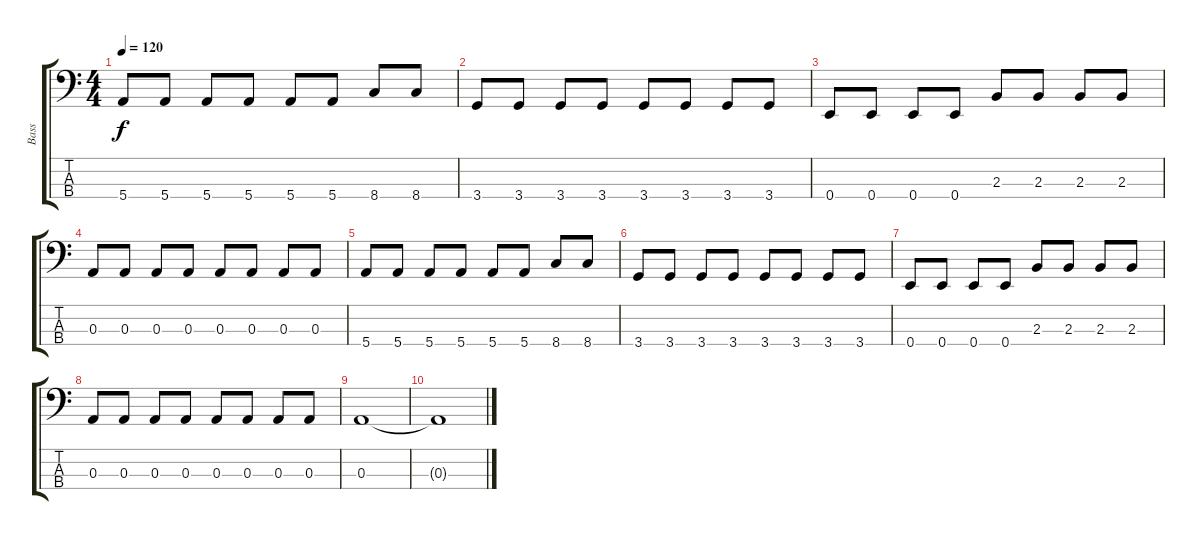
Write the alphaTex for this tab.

\track ("Bass" "Bass") {instrument electricbassfinger}
\staff {score tabs}
\tuning (G2 D2 A1 E1) {hide}
\ts (4 4)
\tempo 120
\clef f4
\ks c
5.4.8{dy f} 5.4.8 5.4.8 5.4.8 5.4.8 5.4.8 8.4.8 8.4.8 |
3.4.8 3.4.8 3.4.8 3.4.8 3.4.8 3.4.8 3.4.8 3.4.8 |
0.4.8 0.4.8 0.4.8 0.4.8 2.3.8 2.3.8 2.3.8 2.3.8 |
0.3.8 0.3.8 0.3.8 0.3.8 0.3.8 0.3.8 0.3.8 0.3.8 |
5.4.8 5.4.8 5.4.8 5.4.8 5.4.8 5.4.8 8.4.8 8.4.8 |
3.4.8 3.4.8 3.4.8 3.4.8 3.4.8 3.4.8 3.4.8 3.4.8 |
0.4.8 0.4.8 0.4.8 0.4.8 2.3.8 2.3.8 2.3.8 2.3.8 |
0.3.8 0.3.8 0.3.8 0.3.8 0.3.8 0.3.8 0.3.8 0.3.8 |
0.3.1 |
0.3{t}.1
